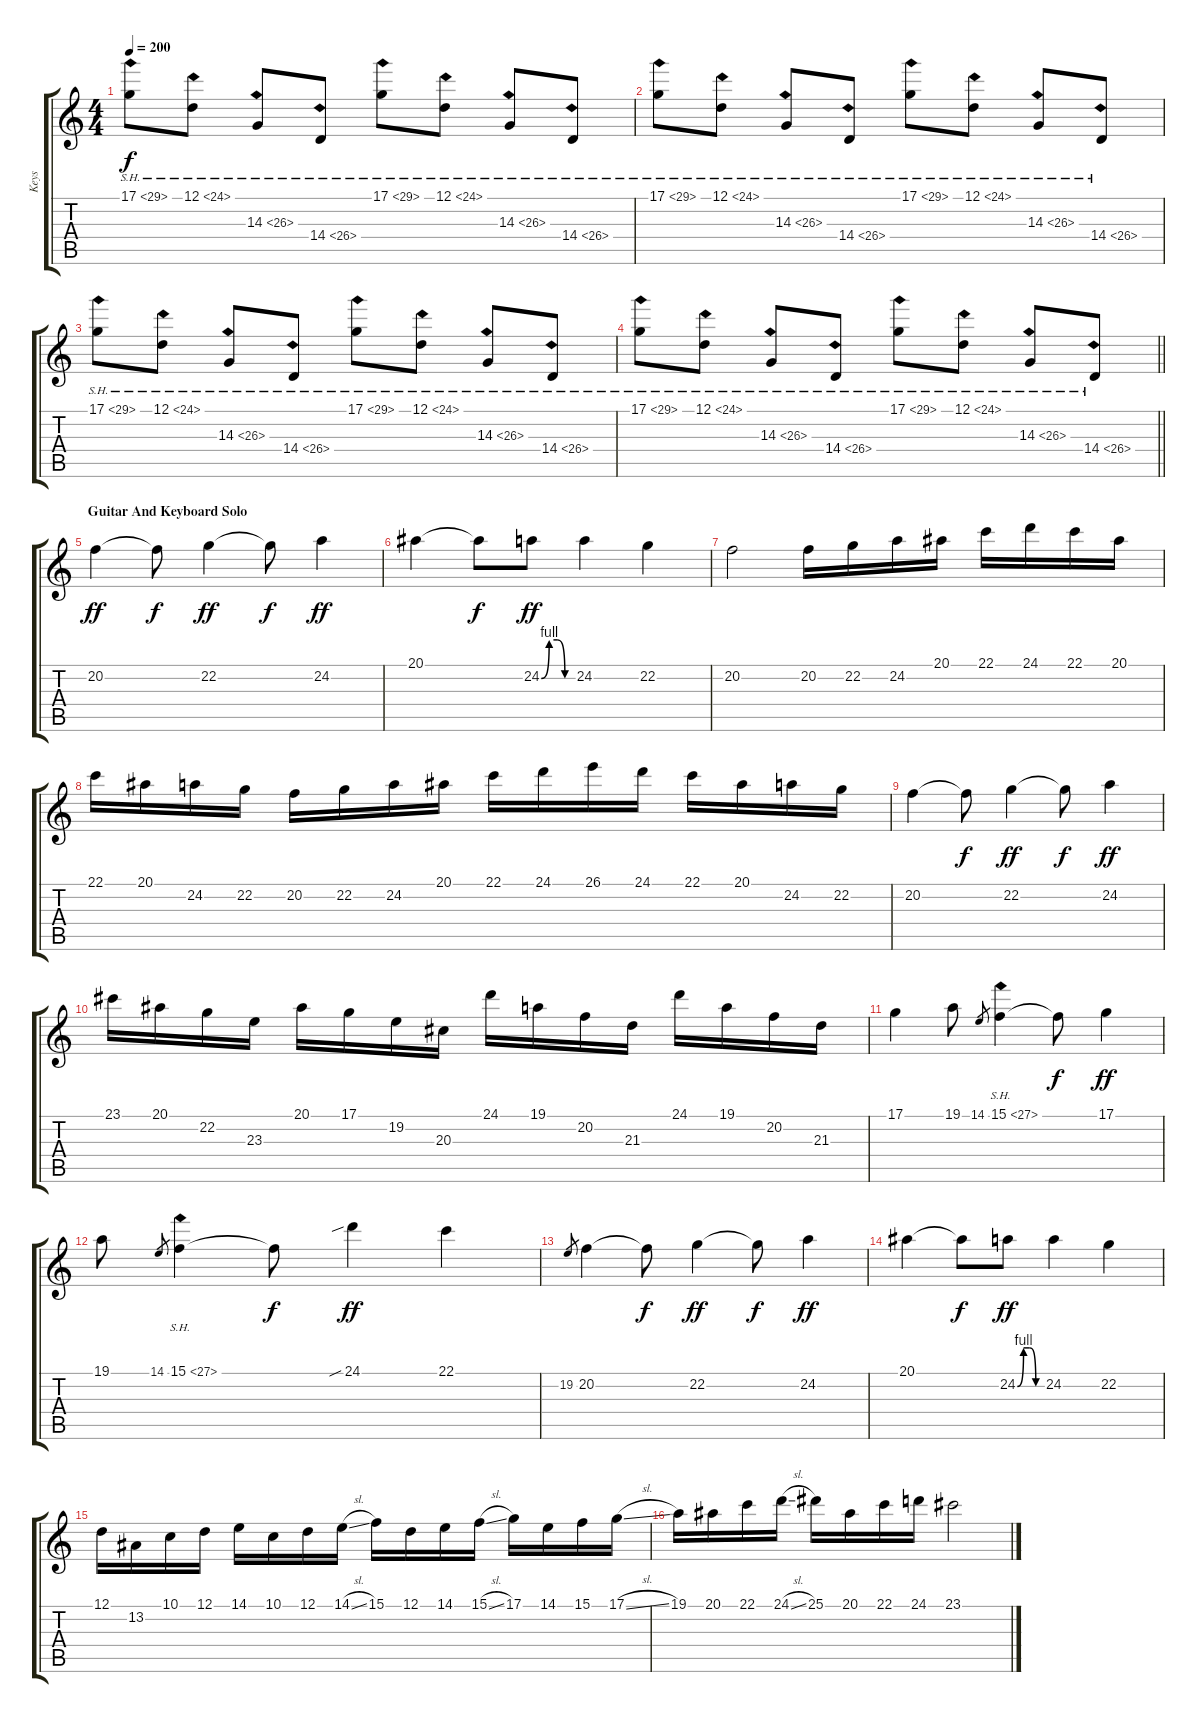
\track ("Keys" "Keys") {instrument pad1newage}
\staff {score tabs}
\tuning (D4 A3 F3 C3 G2 D2) {hide}
\ts (4 4)
\tempo 200
\clef g2
\ks c
17.1{sh 12}.8{dy f volume 15 balance 8 instrument pad1newage} 12.1{sh 12}.8 14.3{sh 12}.8 14.4{sh 12}.8 17.1{sh 12}.8{volume 15 balance 8 instrument pad1newage} 12.1{sh 12}.8 14.3{sh 12}.8 14.4{sh 12}.8 |
17.1{sh 12}.8{volume 15 balance 8 instrument pad1newage} 12.1{sh 12}.8 14.3{sh 12}.8 14.4{sh 12}.8 17.1{sh 12}.8{volume 15 balance 8 instrument pad1newage} 12.1{sh 12}.8 14.3{sh 12}.8 14.4{sh 12}.8 |
17.1{sh 12}.8{volume 15 balance 8 instrument pad1newage} 12.1{sh 12}.8 14.3{sh 12}.8 14.4{sh 12}.8 17.1{sh 12}.8{volume 15 balance 8 instrument pad1newage} 12.1{sh 12}.8 14.3{sh 12}.8 14.4{sh 12}.8 |
\barLineRight lightlight
17.1{sh 12}.8{volume 15 balance 8 instrument pad1newage} 12.1{sh 12}.8 14.3{sh 12}.8 14.4{sh 12}.8 17.1{sh 12}.8{volume 15 balance 8 instrument pad1newage} 12.1{sh 12}.8 14.3{sh 12}.8 14.4{sh 12}.8 |
\section ("" "Guitar And Keyboard Solo")
20.2.4{dy ff volume 12 balance 5 instrument lead1square} 20.2{t}.8{dy f} 22.2.4{dy ff} 22.2{t}.8{dy f} 24.2.4{dy ff} |
20.1.4 20.1{t}.8{dy f} 24.2{be (custom 0 0 15 4 30 4 45 0 60 0)}.8{dy ff} 24.2.4 22.2.4 |
20.2.2 20.2.16 22.2.16 24.2.16 20.1.16 22.1.16 24.1.16 22.1.16 20.1.16 |
22.1.16 20.1.16 24.2.16 22.2.16 20.2.16 22.2.16 24.2.16 20.1.16 22.1.16 24.1.16 26.1.16 24.1.16 22.1.16 20.1.16 24.2.16 22.2.16 |
20.2.4 20.2{t}.8{dy f} 22.2.4{dy ff} 22.2{t}.8{dy f} 24.2.4{dy ff} |
23.1.16 20.1.16 22.2.16 23.3.16 20.1.16 17.1.16 19.2.16 20.3.16 24.1.16 19.1.16 20.2.16 21.3.16 24.1.16 19.1.16 20.2.16 21.3.16 |
17.1.4 19.1.8 14.1.8{gr} 15.1{sh 12}.4 15.1{t}.8{dy f} 17.1.4{dy ff} |
19.1.8 14.1.8{gr} 15.1{sh 12}.4 15.1{t}.8{dy f} 24.1{sib}.4{dy ff} 22.1.4 |
19.2.8{gr} 20.2.4 20.2{t}.8{dy f} 22.2.4{dy ff} 22.2{t}.8{dy f} 24.2.4{dy ff} |
20.1.4 20.1{t}.8{dy f} 24.2{be (custom 0 0 15 4 30 4 45 0 60 0)}.8{dy ff} 24.2.4 22.2.4 |
12.1.16 13.2.16 10.1.16 12.1.16 14.1.16 10.1.16 12.1.16 14.1{sl}.16 15.1.16 12.1.16 14.1.16 15.1{sl}.16 17.1.16 14.1.16 15.1.16 17.1{sl}.16 |
19.1.16 20.1.16 22.1.16 24.1{sl}.16 25.1.16 20.1.16 22.1.16 24.1.16 23.1{ss}.2
